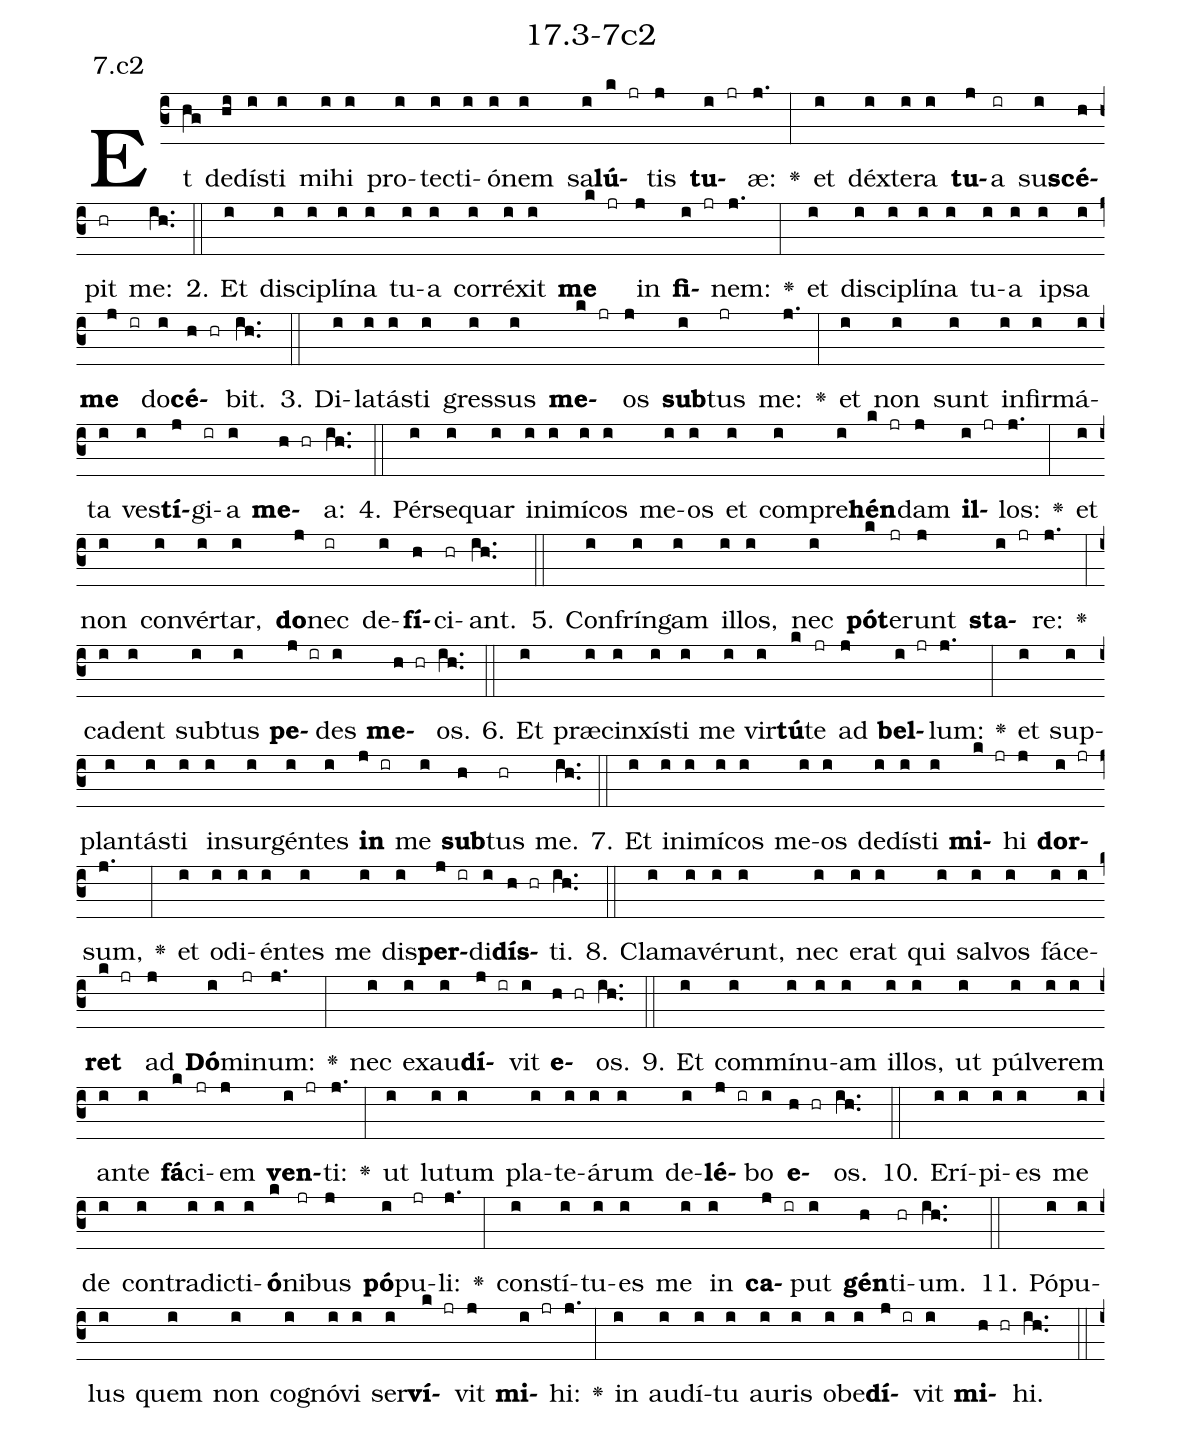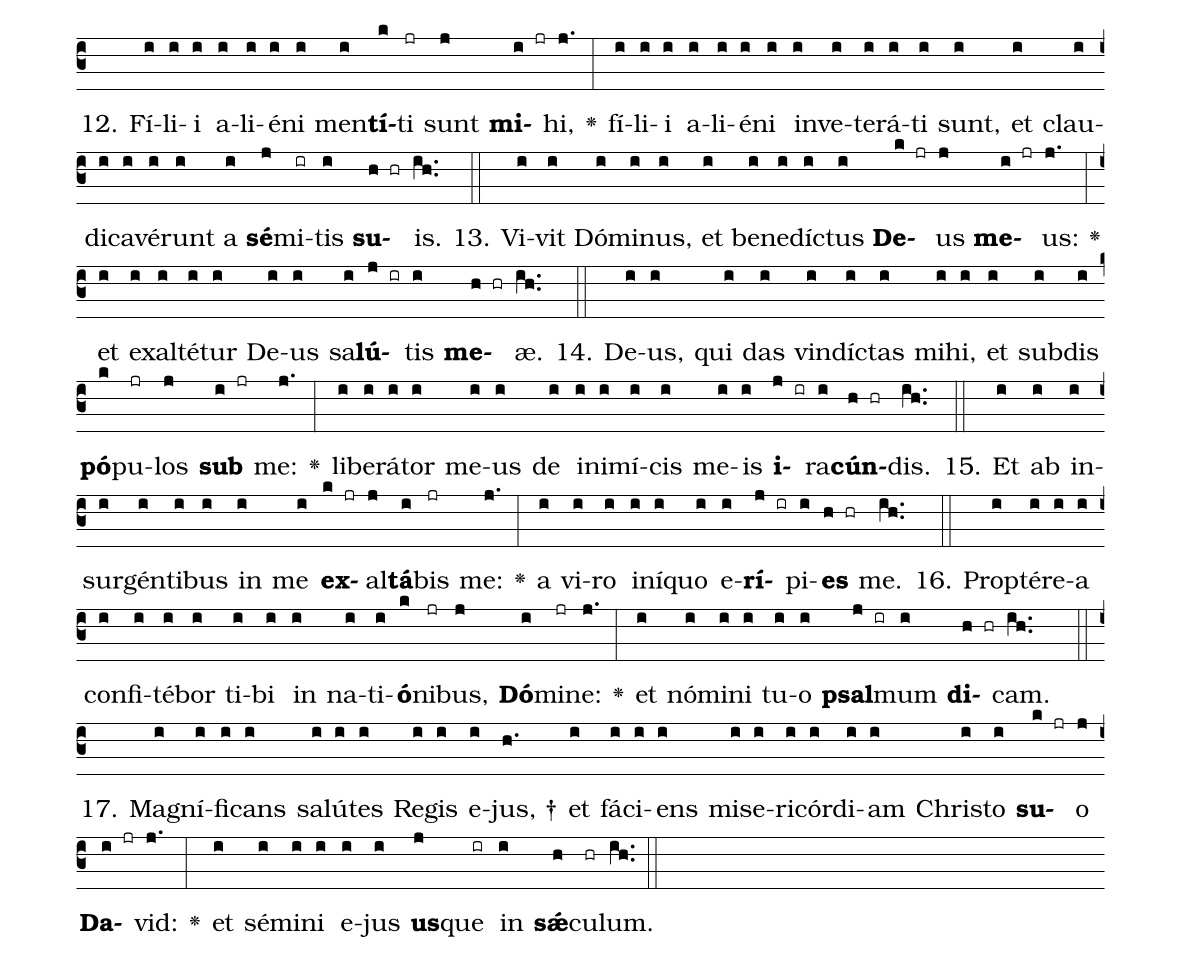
name: 17.3-7c2;
annotation: 7.c2;
%%
(c3)Et(hg) de(hi)dís(i)ti(i) mi(i)hi(i) pro(i)tec(i)ti(i)ó(i)nem(i) sa(i)<b>lú</b>(k jr)tis(j) <b>tu</b>(i jr)æ:(j.) <v>\greheightstar</v>(:) et(i) déx(i)te(i)ra(i) <b>tu</b>(j)a(ir) su(i)<b>scé</b>(h)pit(hr) me:(ih..) (::)
2. Et(i) di(i)sci(i)plí(i)na(i) tu(i)a(i) cor(i)ré(i)xit(i) <b>me</b>(k jr) in(j) <b>fi</b>(i jr)nem:(j.) <v>\greheightstar</v>(:) et(i) di(i)sci(i)plí(i)na(i) tu(i)a(i) ip(i)sa(i) <b>me</b>(j ir) do(i)<b>cé</b>(h hr)bit.(ih..) (::)
3. Di(i)la(i)tás(i)ti(i) gres(i)sus(i) <b>me</b>(k jr)os(j) <b>sub</b>(i)tus(jr) me:(j.) <v>\greheightstar</v>(:) et(i) non(i) sunt(i) in(i)fir(i)má(i)ta(i) ves(i)<b>tí</b>(j)gi(ir)a(i) <b>me</b>(h hr)a:(ih..) (::)
4. Pér(i)se(i)quar(i) in(i)i(i)mí(i)cos(i) me(i)os(i) et(i) com(i)pre(i)<b>hén</b>(k jr)dam(j) <b>il</b>(i jr)los:(j.) <v>\greheightstar</v>(:) et(i) non(i) con(i)vér(i)tar,(i) <b>do</b>(j)nec(ir) de(i)<b>fí</b>(h)ci(hr)ant.(ih..) (::)
5. Con(i)frín(i)gam(i) il(i)los,(i) nec(i) <b>pót</b>(k)e(jr)runt(j) <b>sta</b>(i jr)re:(j.) <v>\greheightstar</v>(:) ca(i)dent(i) sub(i)tus(i) <b>pe</b>(j ir)des(i) <b>me</b>(h hr)os.(ih..) (::)
6. Et(i) præ(i)cin(i)xís(i)ti(i) me(i) vir(i)<b>tú</b>(k)te(jr) ad(j) <b>bel</b>(i jr)lum:(j.) <v>\greheightstar</v>(:) et(i) sup(i)plan(i)tás(i)ti(i) in(i)sur(i)gén(i)tes(i) <b>in</b>(j ir) me(i) <b>sub</b>(h)tus(hr) me.(ih..) (::)
7. Et(i) in(i)i(i)mí(i)cos(i) me(i)os(i) de(i)dís(i)ti(i) <b>mi</b>(k jr)hi(j) <b>dor</b>(i jr)sum,(j.) <v>\greheightstar</v>(:) et(i) o(i)di(i)én(i)tes(i) me(i) dis(i)<b>per</b>(j ir)di(i)<b>dís</b>(h hr)ti.(ih..) (::)
8. Cla(i)ma(i)vé(i)runt,(i) nec(i) e(i)rat(i) qui(i) sal(i)vos(i) fá(i)ce(i)<b>ret</b>(k jr) ad(j) <b>Dó</b>(i)mi(jr)num:(j.) <v>\greheightstar</v>(:) nec(i) ex(i)au(i)<b>dí</b>(j ir)vit(i) <b>e</b>(h hr)os.(ih..) (::)
9. Et(i) com(i)mí(i)nu(i)am(i) il(i)los,(i) ut(i) púl(i)ve(i)rem(i) an(i)te(i) <b>fá</b>(k)ci(jr)em(j) <b>ven</b>(i jr)ti:(j.) <v>\greheightstar</v>(:) ut(i) lu(i)tum(i) pla(i)te(i)á(i)rum(i) de(i)<b>lé</b>(j ir)bo(i) <b>e</b>(h hr)os.(ih..) (::)
10. E(i)rí(i)pi(i)es(i) me(i) de(i) con(i)tra(i)dic(i)ti(i)<b>ó</b>(k)ni(jr)bus(j) <b>pó</b>(i)pu(jr)li:(j.) <v>\greheightstar</v>(:) con(i)stí(i)tu(i)es(i) me(i) in(i) <b>ca</b>(j ir)put(i) <b>gén</b>(h)ti(hr)um.(ih..) (::)
11. Pó(i)pu(i)lus(i) quem(i) non(i) co(i)gnó(i)vi(i) ser(i)<b>ví</b>(k jr)vit(j) <b>mi</b>(i jr)hi:(j.) <v>\greheightstar</v>(:) in(i) au(i)dí(i)tu(i) au(i)ris(i) ob(i)e(i)<b>dí</b>(j ir)vit(i) <b>mi</b>(h hr)hi.(ih..) (::)
12. Fí(i)li(i)i(i) a(i)li(i)é(i)ni(i) men(i)<b>tí</b>(k)ti(jr) sunt(j) <b>mi</b>(i jr)hi,(j.) <v>\greheightstar</v>(:) fí(i)li(i)i(i) a(i)li(i)é(i)ni(i) in(i)ve(i)te(i)rá(i)ti(i) sunt,(i) et(i) clau(i)di(i)ca(i)vé(i)runt(i) a(i) <b>sé</b>(j)mi(ir)tis(i) <b>su</b>(h hr)is.(ih..) (::)
13. Vi(i)vit(i) Dó(i)mi(i)nus,(i) et(i) be(i)ne(i)díc(i)tus(i) <b>De</b>(k jr)us(j) <b>me</b>(i jr)us:(j.) <v>\greheightstar</v>(:) et(i) ex(i)al(i)té(i)tur(i) De(i)us(i) sa(i)<b>lú</b>(j ir)tis(i) <b>me</b>(h hr)æ.(ih..) (::)
14. De(i)us,(i) qui(i) das(i) vin(i)díc(i)tas(i) mi(i)hi,(i) et(i) sub(i)dis(i) <b>pó</b>(k)pu(jr)los(j) <b>sub</b>(i jr) me:(j.) <v>\greheightstar</v>(:) li(i)be(i)rá(i)tor(i) me(i)us(i) de(i) in(i)i(i)mí(i)cis(i) me(i)is(i) <b>i</b>(j ir)ra(i)<b>cún</b>(h hr)dis.(ih..) (::)
15. Et(i) ab(i) in(i)sur(i)gén(i)ti(i)bus(i) in(i) me(i) <b>ex</b>(k jr)al(j)<b>tá</b>(i)bis(jr) me:(j.) <v>\greheightstar</v>(:) a(i) vi(i)ro(i) in(i)í(i)quo(i) e(i)<b>rí</b>(j ir)pi(i)<b>es</b>(h hr) me.(ih..) (::)
16. Prop(i)tér(i)e(i)a(i) con(i)fi(i)té(i)bor(i) ti(i)bi(i) in(i) na(i)ti(i)<b>ó</b>(k)ni(jr)bus,(j) <b>Dó</b>(i)mi(jr)ne:(j.) <v>\greheightstar</v>(:) et(i) nó(i)mi(i)ni(i) tu(i)o(i) <b>psal</b>(j ir)mum(i) <b>di</b>(h hr)cam.(ih..) (::)
17. Ma(i)gní(i)fi(i)cans(i) sa(i)lú(i)tes(i) Re(i)gis(i) e(i)jus, †(h.) et(i) fá(i)ci(i)ens(i) mi(i)se(i)ri(i)cór(i)di(i)am(i) Chris(i)to(i) <b>su</b>(k jr)o(j) <b>Da</b>(i jr)vid:(j.) <v>\greheightstar</v>(:) et(i) sé(i)mi(i)ni(i) e(i)jus(i) <b>us</b>(j)que(ir) in(i) <b>sǽ</b>(h)cu(hr)lum.(ih..) (::)
